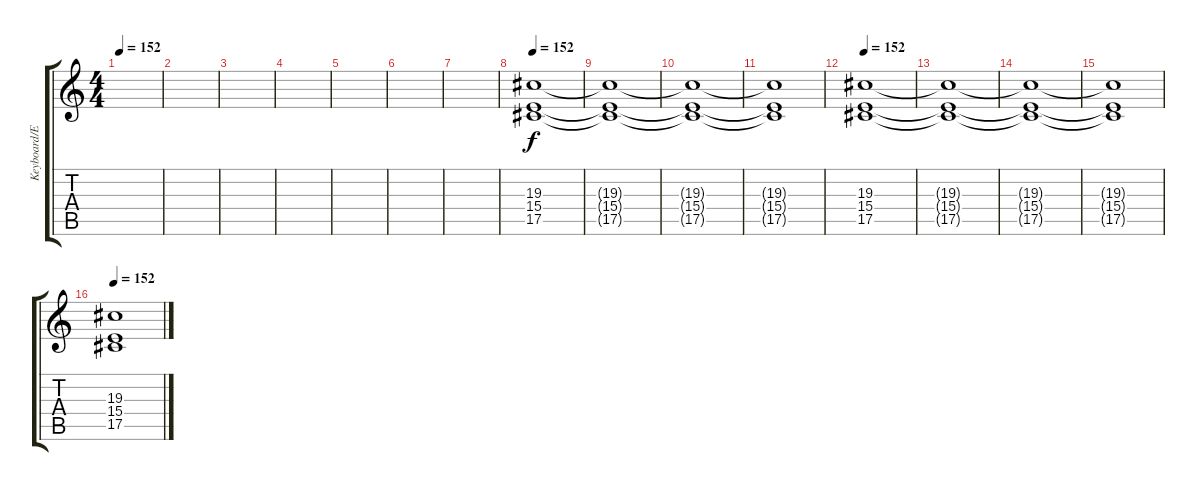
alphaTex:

\track ("Keyboard/Effekte" "Keyboard/E") {instrument pad2warm}
\staff {score tabs}
\tuning (Eb4 Bb3 Gb3 Db3 Ab2 Db2) {hide}
\ts (4 4)
\tempo 152
\clef g2
\ks c
|
|
|
|
|
|
|
\tempo 152
(19.3 15.4 17.5).1 |
(19.3{t} 15.4{t} 17.5{t}).1 |
(19.3{t} 15.4{t} 17.5{t}).1 |
(19.3{t} 15.4{t} 17.5{t}).1 |
\tempo 152
(19.3 15.4 17.5).1 |
(19.3{t} 15.4{t} 17.5{t}).1 |
(19.3{t} 15.4{t} 17.5{t}).1 |
(19.3{t} 15.4{t} 17.5{t}).1 |
\tempo 152
(19.3 15.4 17.5).1
